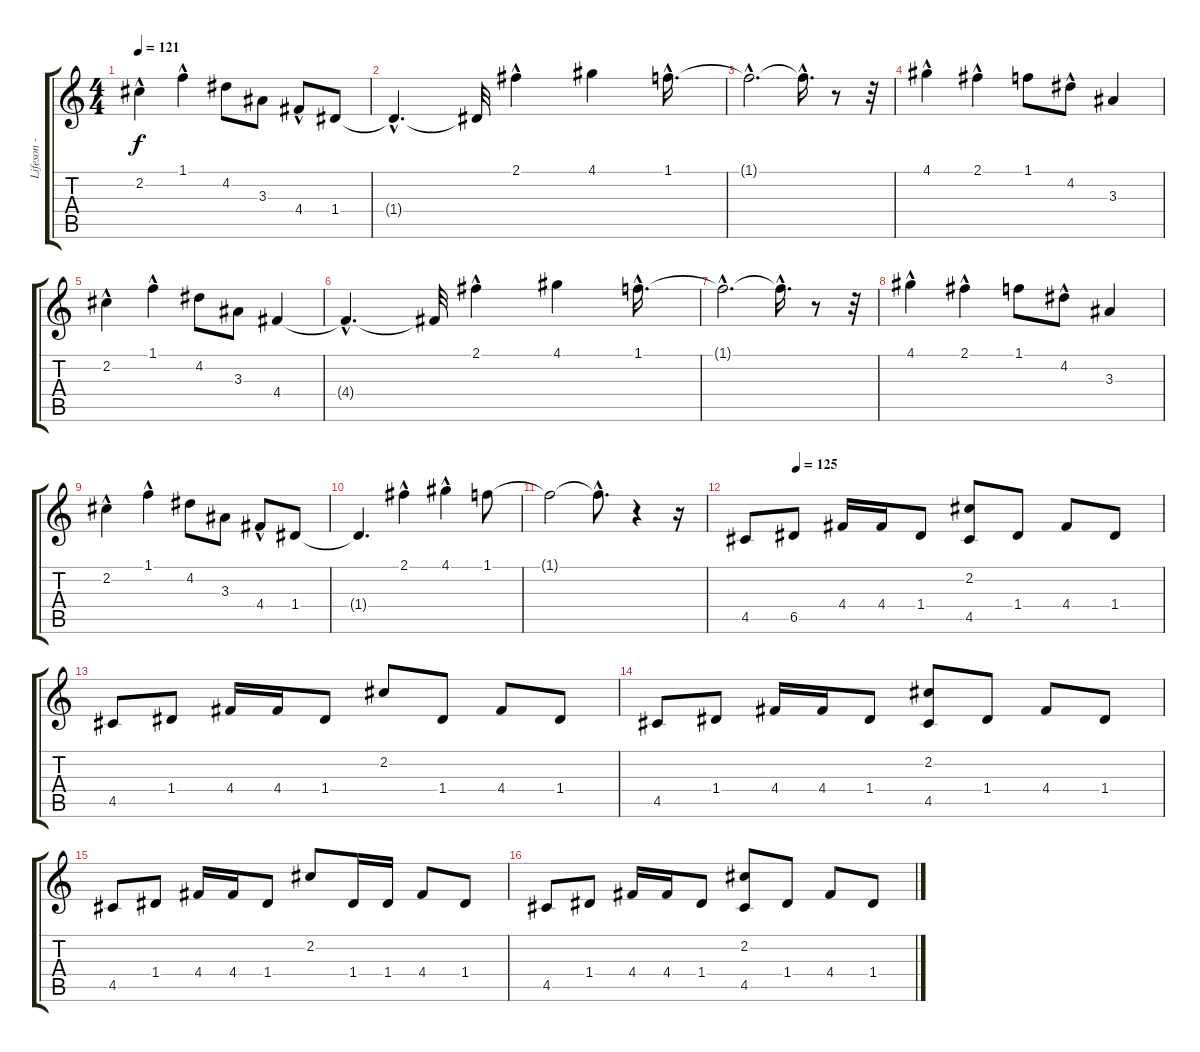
\track ("Lifeson - Guitarra1" "Lifeson - ") {instrument acousticguitarsteel}
\staff {score tabs}
\tuning (E4 B3 G3 D3 A2 E2) {hide}
\ts (4 4)
\tempo 121
\clef g2
\ks c
2.2{hac}.4{dy f} 1.1{hac}.4 4.2.8 3.3.8 4.4{hac}.8 1.4.8 |
1.4{hac t}.4{d} 1.4{t}.32 2.1{hac}.4 4.1.4 1.1{hac}.16{d} |
1.1{hac t}.2{d} 1.1{hac t}.16{d} r.8 r.32 |
4.1{hac}.4 2.1{hac}.4 1.1.8 4.2{hac}.8 3.3.4 |
2.2{hac}.4 1.1{hac}.4 4.2.8 3.3.8 4.4.4 |
4.4{hac t}.4{d} 4.4{t}.32 2.1{hac}.4 4.1.4 1.1{hac}.16{d} |
1.1{hac t}.2{d} 1.1{hac t}.16{d} r.8 r.32 |
4.1{hac}.4 2.1{hac}.4 1.1.8 4.2{hac}.8 3.3.4 |
2.2{hac}.4 1.1{hac}.4 4.2.8 3.3.8 4.4{hac}.8 1.4.8 |
1.4{t}.4{d} 2.1{hac}.4 4.1{hac}.4 1.1.8 |
1.1{t}.2 1.1{hac t}.8{d} r.4 r.16 |
\tempo (125 0.125)
4.5.8 6.5.8 4.4.16 4.4.16 1.4.8 (2.2 4.5).8 1.4.8 4.4.8 1.4.8 |
4.5.8 1.4.8 4.4.16 4.4.16 1.4.8 2.2.8 1.4.8 4.4.8 1.4.8 |
4.5.8 1.4.8 4.4.16 4.4.16 1.4.8 (2.2 4.5).8 1.4.8 4.4.8 1.4.8 |
4.5.8 1.4.8 4.4.16 4.4.16 1.4.8 2.2.8 1.4.16 1.4.16 4.4.8 1.4.8 |
4.5.8 1.4.8 4.4.16 4.4.16 1.4.8 (2.2 4.5).8 1.4.8 4.4.8 1.4.8
